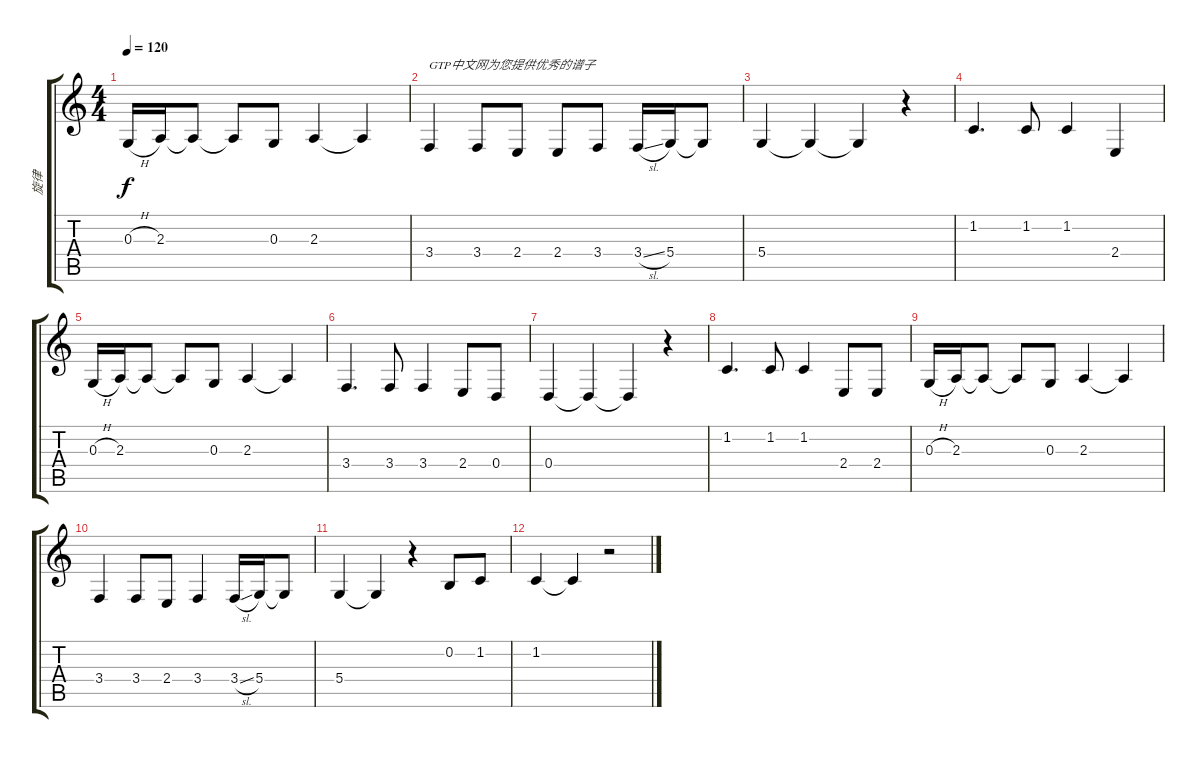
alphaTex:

\track ("旋律" "旋律") {instrument harpsichord}
\staff {score tabs}
\tuning (E4 B3 G3 D3 A2 E2) {hide}
\ts (4 4)
\tempo 120
\clef g2
\ks c
0.3{h}.16{dy f} 2.3.16 2.3{t}.8 2.3{t}.8 0.3.8 2.3.4 2.3{t}.4 |
3.4.4{txt "GTP中文网为您提供优秀的谱子"} 3.4.8 2.4.8 2.4.8 3.4.8 3.4{sl}.16 5.4.16 5.4{t}.8 |
5.4.4 5.4{t}.4 5.4{t}.4 r.4 |
1.2.4{d} 1.2.8 1.2.4 2.4.4 |
0.3{h}.16 2.3.16 2.3{t}.8 2.3{t}.8 0.3.8 2.3.4 2.3{t}.4 |
3.4.4{d} 3.4.8 3.4.4 2.4.8 0.4.8 |
0.4.4 0.4{t}.4 0.4{t}.4 r.4 |
1.2.4{d} 1.2.8 1.2.4 2.4.8 2.4.8 |
0.3{h}.16 2.3.16 2.3{t}.8 2.3{t}.8 0.3.8 2.3.4 2.3{t}.4 |
3.4.4 3.4.8 2.4.8 3.4.4 3.4{sl}.16 5.4.16 5.4{t}.8 |
5.4.4 5.4{t}.4 r.4 0.2.8 1.2.8 |
1.2.4 1.2{t}.4 r.2
